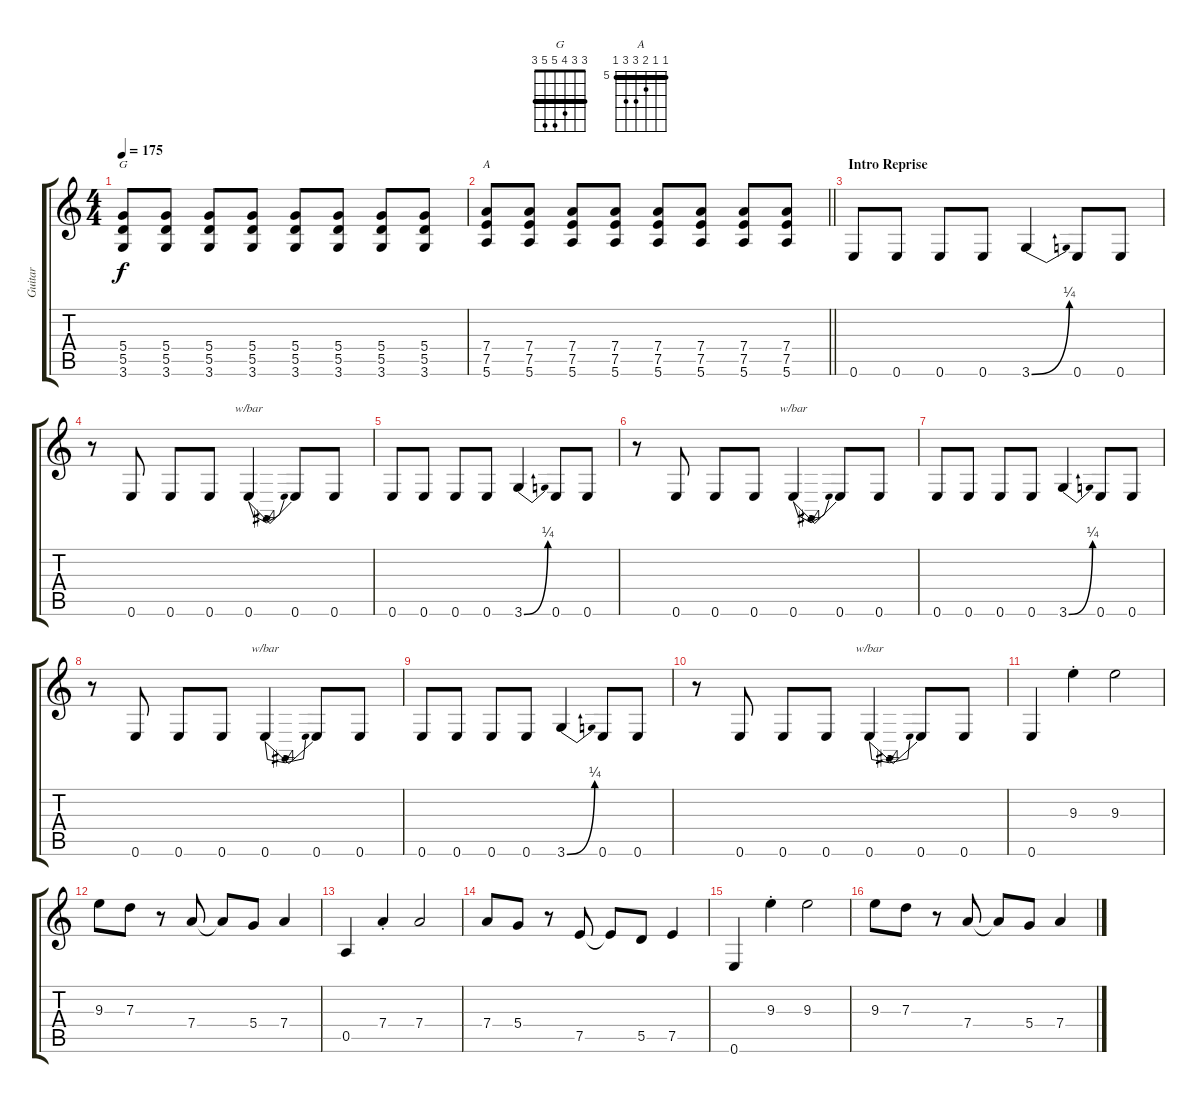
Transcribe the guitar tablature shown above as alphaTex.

\track ("Guitar" "Guitar") {instrument overdrivenguitar}
\staff {score tabs}
\tuning (E4 B3 G3 D3 A2 E2) {hide}
\chord ("G" 3 3 4 5 5 3) {barre 3}
\chord ("A" 5 5 6 7 7 5) {firstfret 5 barre 5}
\ts (4 4)
\tempo 175
\clef g2
\ks c
(5.4 5.5 3.6).8{ch "G" dy f} (5.4 5.5 3.6).8 (5.4 5.5 3.6).8 (5.4 5.5 3.6).8 (5.4 5.5 3.6).8 (5.4 5.5 3.6).8 (5.4 5.5 3.6).8 (5.4 5.5 3.6).8 |
\barLineRight lightlight
(7.4 7.5 5.6).8{ch "A"} (7.4 7.5 5.6).8 (7.4 7.5 5.6).8 (7.4 7.5 5.6).8 (7.4 7.5 5.6).8 (7.4 7.5 5.6).8 (7.4 7.5 5.6).8 (7.4 7.5 5.6).8 |
\section ("" "Intro Reprise")
0.6.8 0.6.8 0.6.8 0.6.8 3.6{be (bend 0 0 60 1)}.4 0.6.8 0.6.8 |
r.8 0.6.8 0.6.8 0.6.8 0.6.4{tbe (dip default 0 0 45 -16 60 0)} 0.6.8 0.6.8 |
0.6.8 0.6.8 0.6.8 0.6.8 3.6{be (bend 0 0 60 1)}.4 0.6.8 0.6.8 |
r.8 0.6.8 0.6.8 0.6.8 0.6.4{tbe (dip default 0 0 45 -16 60 0)} 0.6.8 0.6.8 |
0.6.8 0.6.8 0.6.8 0.6.8 3.6{be (bend 0 0 60 1)}.4 0.6.8 0.6.8 |
r.8 0.6.8 0.6.8 0.6.8 0.6.4{tbe (dip default 0 0 45 -16 60 0)} 0.6.8 0.6.8 |
0.6.8 0.6.8 0.6.8 0.6.8 3.6{be (bend 0 0 60 1)}.4 0.6.8 0.6.8 |
r.8 0.6.8 0.6.8 0.6.8 0.6.4{tbe (dip default 0 0 45 -16 60 0)} 0.6.8 0.6.8 |
0.6.4 9.3{st}.4 9.3.2 |
9.3.8 7.3.8 r.8 7.4.8 7.4{t}.8 5.4.8 7.4.4 |
0.5.4 7.4{st}.4 7.4.2 |
7.4.8 5.4.8 r.8 7.5.8 7.5{t}.8 5.5.8 7.5.4 |
0.6.4 9.3{st}.4 9.3.2 |
9.3.8 7.3.8 r.8 7.4.8 7.4{t}.8 5.4.8 7.4.4
